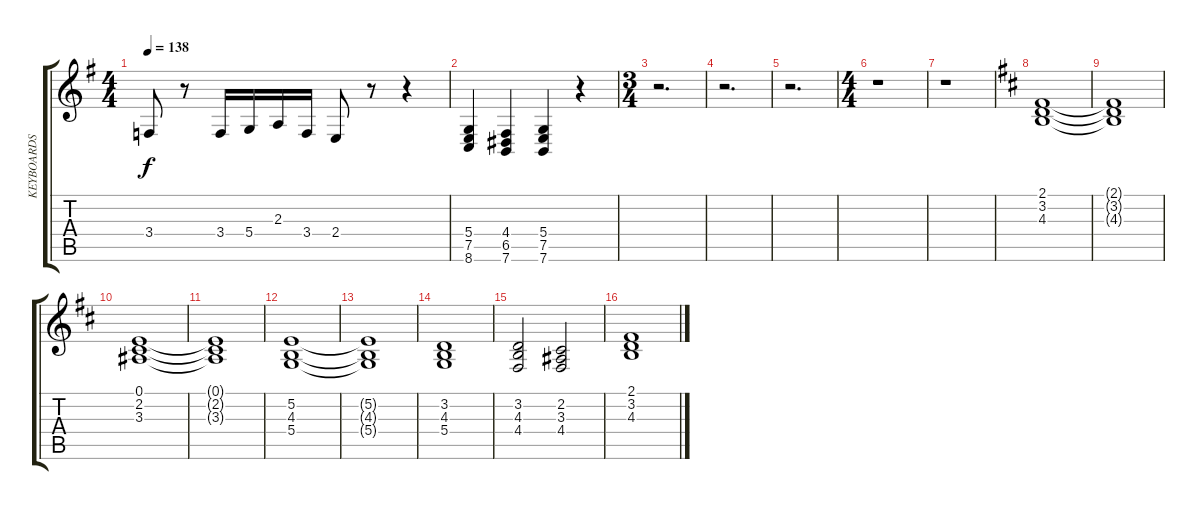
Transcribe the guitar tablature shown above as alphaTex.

\track ("KEYBOARDS" "KEYBOARDS") {instrument synthstrings1}
\staff {score tabs}
\tuning (E4 B3 G3 D3 A2 E2) {hide}
\ts (4 4)
\tempo 138
\clef g2
\ks eminor
3.4.8{dy f} r.8 3.4.16 5.4.16 2.3.16 3.4.16 2.4.8 r.8 r.4 |
(5.4 7.5 8.6).4 (4.4 6.5 7.6).4 (5.4 7.5 7.6).4 r.4 |
\ts (3 4)
r.2{d} |
r.2{d} |
r.2{d} |
\ts (4 4)
r.1 |
r.1 |
\ks bminor
(2.1 3.2 4.3).1 |
(2.1{t} 3.2{t} 4.3{t}).1 |
(0.1 2.2 3.3).1 |
(0.1{t} 2.2{t} 3.3{t}).1 |
(5.2 4.3 5.4).1 |
(5.2{t} 4.3{t} 5.4{t}).1 |
(3.2 4.3 5.4).1 |
(3.2 4.3 4.4).2 (2.2 3.3 4.4).2 |
(2.1 3.2 4.3).1
